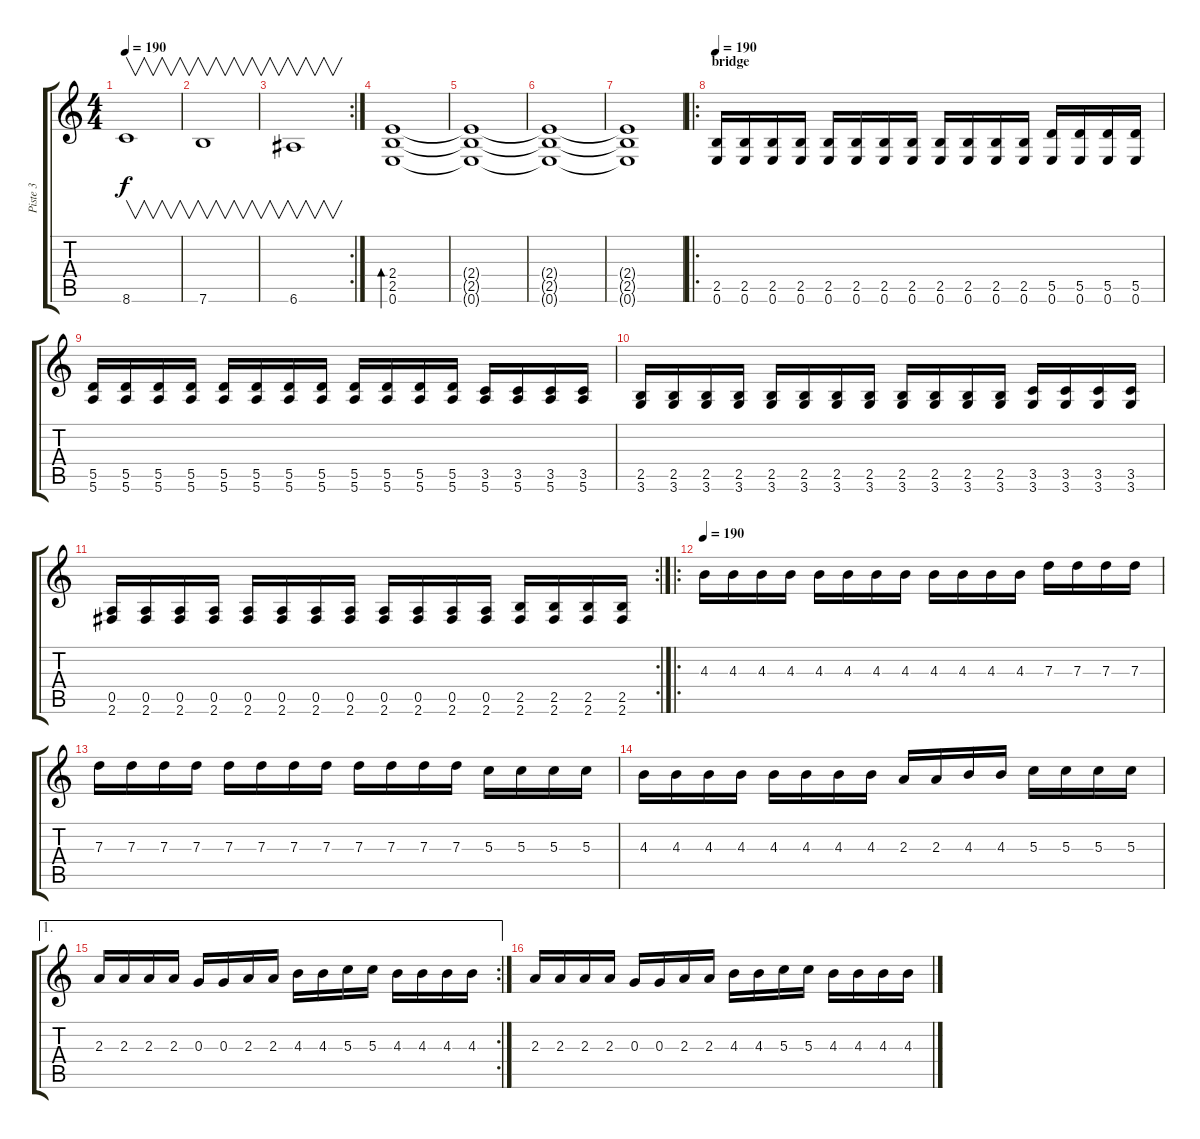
\track ("Piste 3" "Piste 3") {instrument distortionguitar}
\staff {score tabs}
\tuning (E4 B3 G3 D3 A2 E2) {hide}
\ts (4 4)
\tempo 190
\clef g2
\ks c
8.6.1{v dy f} |
7.6.1{v} |
\rc 2
6.6.1{v} |
(2.4 2.5 0.6).1{bd 480 instrument distortionguitar} |
(2.4{t} 2.5{t} 0.6{t}).1 |
(2.4{t} 2.5{t} 0.6{t}).1 |
(2.4{t} 2.5{t} 0.6{t}).1 |
\ro
\section ("" "bridge")
\tempo 190
(2.5 0.6).16 (2.5 0.6).16 (2.5 0.6).16 (2.5 0.6).16 (2.5 0.6).16 (2.5 0.6).16 (2.5 0.6).16 (2.5 0.6).16 (2.5 0.6).16 (2.5 0.6).16 (2.5 0.6).16 (2.5 0.6).16 (5.5 0.6).16 (5.5 0.6).16 (5.5 0.6).16 (5.5 0.6).16 |
(5.5 5.6).16 (5.5 5.6).16 (5.5 5.6).16 (5.5 5.6).16 (5.5 5.6).16 (5.5 5.6).16 (5.5 5.6).16 (5.5 5.6).16 (5.5 5.6).16 (5.5 5.6).16 (5.5 5.6).16 (5.5 5.6).16 (3.5 5.6).16 (3.5 5.6).16 (3.5 5.6).16 (3.5 5.6).16 |
(2.5 3.6).16 (2.5 3.6).16 (2.5 3.6).16 (2.5 3.6).16 (2.5 3.6).16 (2.5 3.6).16 (2.5 3.6).16 (2.5 3.6).16 (2.5 3.6).16 (2.5 3.6).16 (2.5 3.6).16 (2.5 3.6).16 (3.5 3.6).16 (3.5 3.6).16 (3.5 3.6).16 (3.5 3.6).16 |
\rc 2
(0.5 2.6).16 (0.5 2.6).16 (0.5 2.6).16 (0.5 2.6).16 (0.5 2.6).16 (0.5 2.6).16 (0.5 2.6).16 (0.5 2.6).16 (0.5 2.6).16 (0.5 2.6).16 (0.5 2.6).16 (0.5 2.6).16 (2.5 2.6).16 (2.5 2.6).16 (2.5 2.6).16 (2.5 2.6).16 |
\ro
\tempo 190
4.3.16 4.3.16 4.3.16 4.3.16 4.3.16 4.3.16 4.3.16 4.3.16 4.3.16 4.3.16 4.3.16 4.3.16 7.3.16 7.3.16 7.3.16 7.3.16 |
7.3.16 7.3.16 7.3.16 7.3.16 7.3.16 7.3.16 7.3.16 7.3.16 7.3.16 7.3.16 7.3.16 7.3.16 5.3.16 5.3.16 5.3.16 5.3.16 |
4.3.16 4.3.16 4.3.16 4.3.16 4.3.16 4.3.16 4.3.16 4.3.16 2.3.16 2.3.16 4.3.16 4.3.16 5.3.16 5.3.16 5.3.16 5.3.16 |
\ae 1
\rc 2
2.3.16 2.3.16 2.3.16 2.3.16 0.3.16 0.3.16 2.3.16 2.3.16 4.3.16 4.3.16 5.3.16 5.3.16 4.3.16 4.3.16 4.3.16 4.3.16 |
2.3.16 2.3.16 2.3.16 2.3.16 0.3.16 0.3.16 2.3.16 2.3.16 4.3.16 4.3.16 5.3.16 5.3.16 4.3.16 4.3.16 4.3.16 4.3.16
